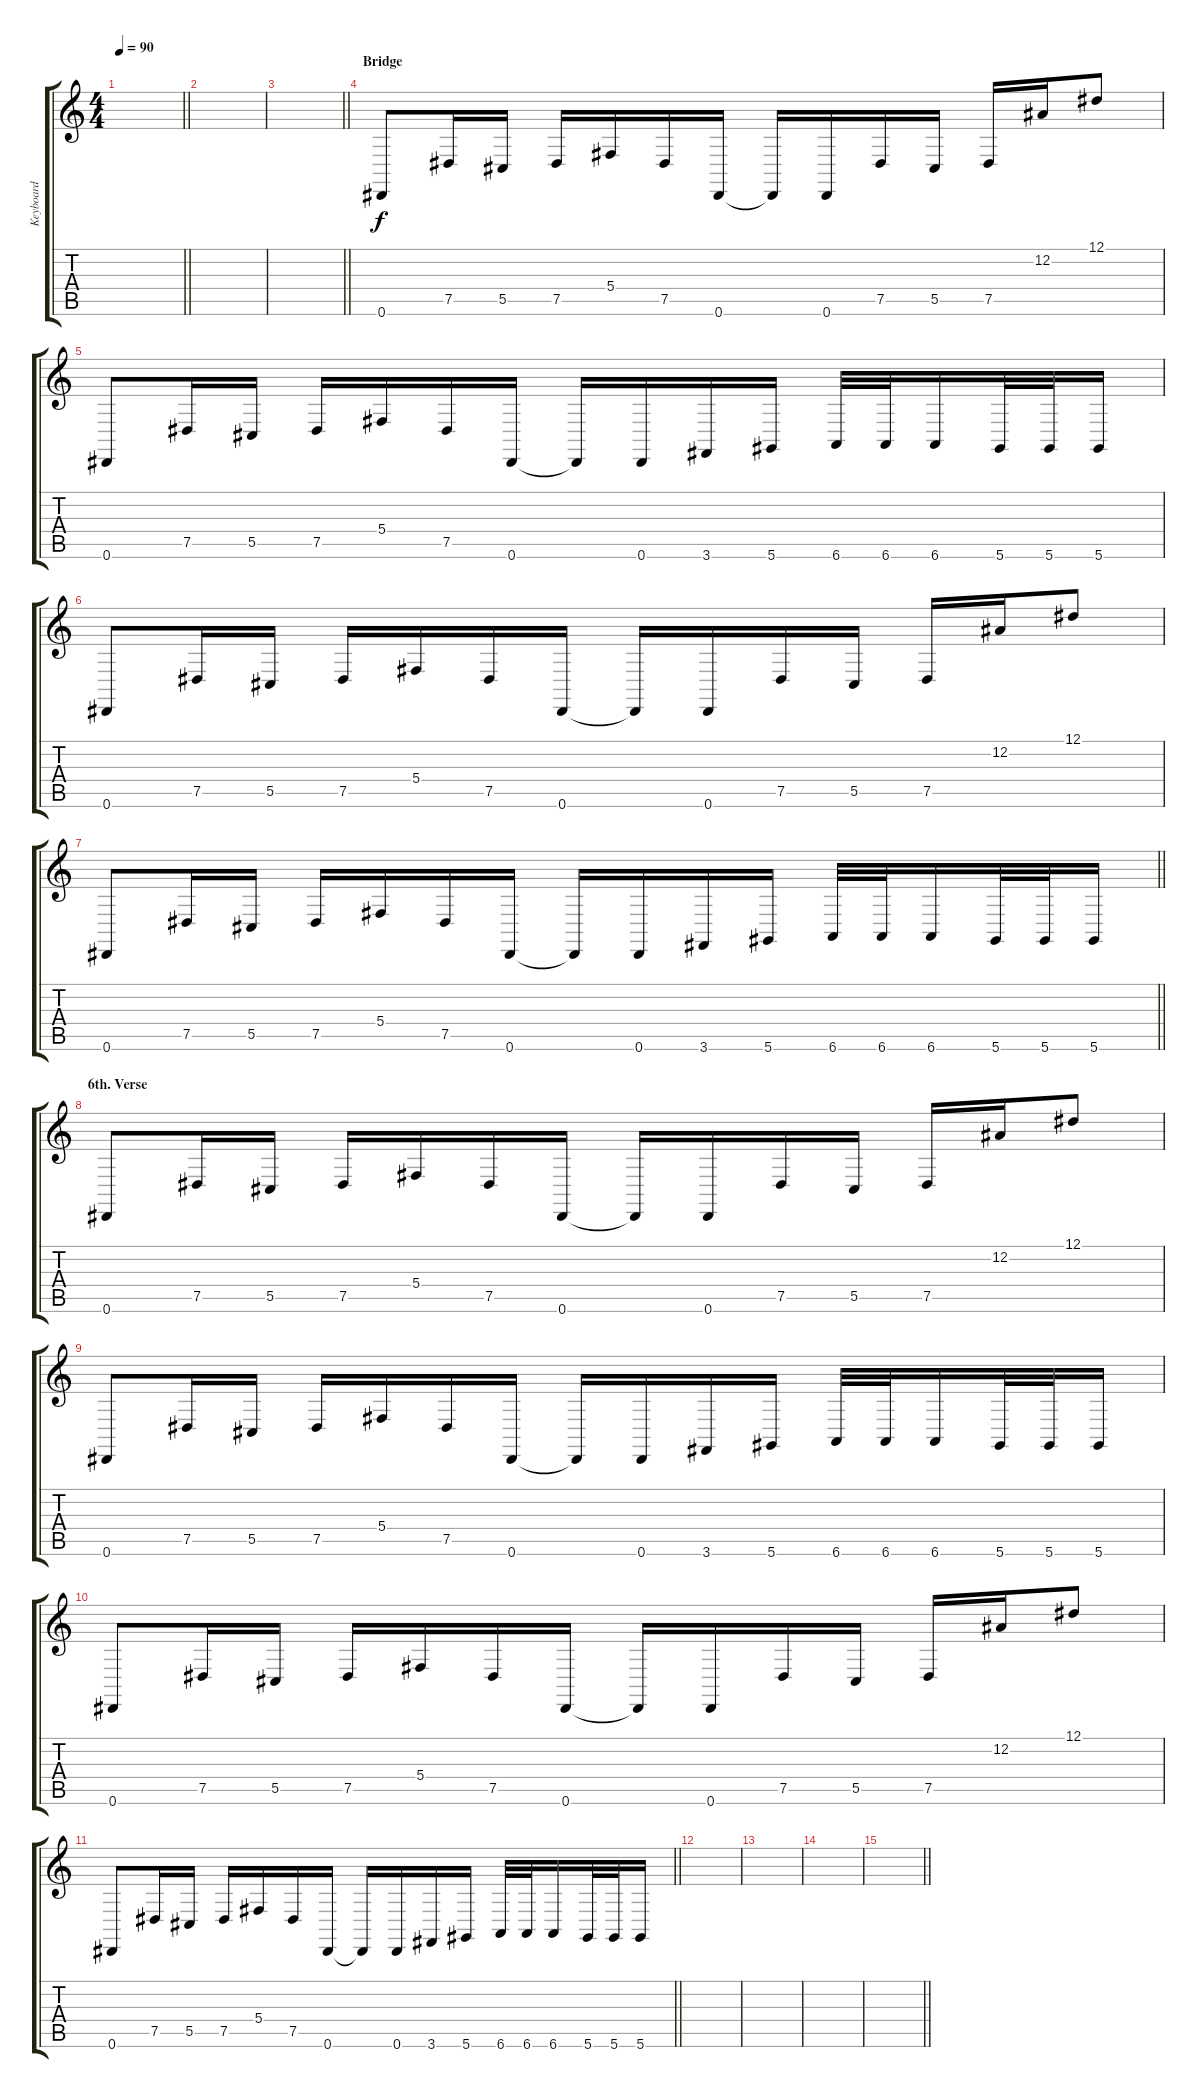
\track ("Keyboard" "Keyboard") {instrument lead2sawtooth}
\staff {score tabs}
\tuning (Eb4 Bb3 Gb3 Db3 Ab2 Eb2) {hide}
\ts (4 4)
\tempo 90
\clef g2
\barLineRight lightlight
\ks c
|
|
\barLineRight lightlight
|
\section ("" "Bridge")
0.6.8 7.5.16 5.5.16 7.5.16 5.4.16 7.5.16 0.6.16 0.6{t}.16 0.6.16 7.5.16 5.5.16 7.5.16 12.2.16 12.1.8 |
0.6.8 7.5.16 5.5.16 7.5.16 5.4.16 7.5.16 0.6.16 0.6{t}.16 0.6.16 3.6.16 5.6.16 6.6.32 6.6.32 6.6.16 5.6.32 5.6.32 5.6.16 |
0.6.8 7.5.16 5.5.16 7.5.16 5.4.16 7.5.16 0.6.16 0.6{t}.16 0.6.16 7.5.16 5.5.16 7.5.16 12.2.16 12.1.8 |
\barLineRight lightlight
0.6.8 7.5.16 5.5.16 7.5.16 5.4.16 7.5.16 0.6.16 0.6{t}.16 0.6.16 3.6.16 5.6.16 6.6.32 6.6.32 6.6.16 5.6.32 5.6.32 5.6.16 |
\section ("" "6th. Verse")
0.6.8 7.5.16 5.5.16 7.5.16 5.4.16 7.5.16 0.6.16 0.6{t}.16 0.6.16 7.5.16 5.5.16 7.5.16 12.2.16 12.1.8 |
0.6.8 7.5.16 5.5.16 7.5.16 5.4.16 7.5.16 0.6.16 0.6{t}.16 0.6.16 3.6.16 5.6.16 6.6.32 6.6.32 6.6.16 5.6.32 5.6.32 5.6.16 |
0.6.8 7.5.16 5.5.16 7.5.16 5.4.16 7.5.16 0.6.16 0.6{t}.16 0.6.16 7.5.16 5.5.16 7.5.16 12.2.16 12.1.8 |
\barLineRight lightlight
0.6.8 7.5.16 5.5.16 7.5.16 5.4.16 7.5.16 0.6.16 0.6{t}.16 0.6.16 3.6.16 5.6.16 6.6.32 6.6.32 6.6.16 5.6.32 5.6.32 5.6.16 |
|
|
|
\barLineRight lightlight
